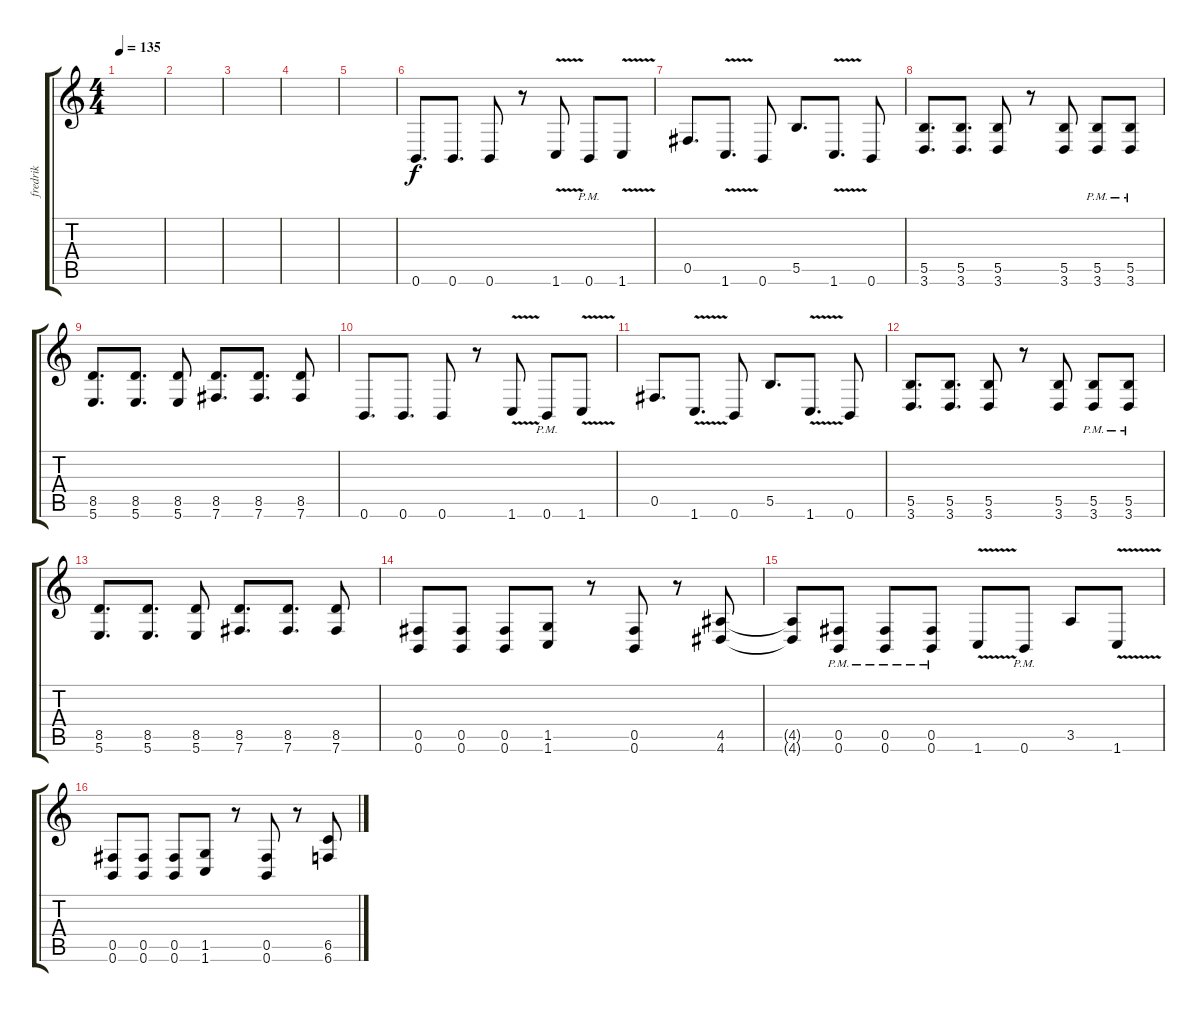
\track ("fredrik" "fredrik") {instrument distortionguitar}
\staff {score tabs}
\tuning (Db4 Ab3 E3 B2 Gb2 B1) {hide}
\ts (4 4)
\tempo 135
\clef g2
\ks c
|
|
|
|
|
0.6.8{d} 0.6.8{d} 0.6.8 r.8 1.6{v}.8 0.6{pm}.8 1.6{v}.8 |
0.5.8{d} 1.6{v}.8{d} 0.6.8 5.5.8{d} 1.6{v}.8{d} 0.6.8 |
(5.5 3.6).8{d} (5.5 3.6).8{d} (5.5 3.6).8 r.8 (5.5 3.6).8 (5.5{pm} 3.6{pm}).8 (5.5{pm} 3.6{pm}).8 |
(8.5 5.6).8{d} (8.5 5.6).8{d} (8.5 5.6).8 (8.5 7.6).8{d} (8.5 7.6).8{d} (8.5 7.6).8 |
0.6.8{d} 0.6.8{d} 0.6.8 r.8 1.6{v}.8 0.6{pm}.8 1.6{v}.8 |
0.5.8{d} 1.6{v}.8{d} 0.6.8 5.5.8{d} 1.6{v}.8{d} 0.6.8 |
(5.5 3.6).8{d} (5.5 3.6).8{d} (5.5 3.6).8 r.8 (5.5 3.6).8 (5.5{pm} 3.6{pm}).8 (5.5{pm} 3.6{pm}).8 |
(8.5 5.6).8{d} (8.5 5.6).8{d} (8.5 5.6).8 (8.5 7.6).8{d} (8.5 7.6).8{d} (8.5 7.6).8 |
(0.5 0.6).8 (0.5 0.6).8 (0.5 0.6).8 (1.5 1.6).8 r.8 (0.5 0.6).8 r.8 (4.5 4.6).8 |
(4.5{t} 4.6{t}).8 (0.5{pm} 0.6{pm}).8 (0.5{pm} 0.6{pm}).8 (0.5{pm} 0.6{pm}).8 1.6{v}.8 0.6{pm}.8 3.5.8 1.6{v}.8 |
(0.5 0.6).8 (0.5 0.6).8 (0.5 0.6).8 (1.5 1.6).8 r.8 (0.5 0.6).8 r.8 (6.5 6.6).8
